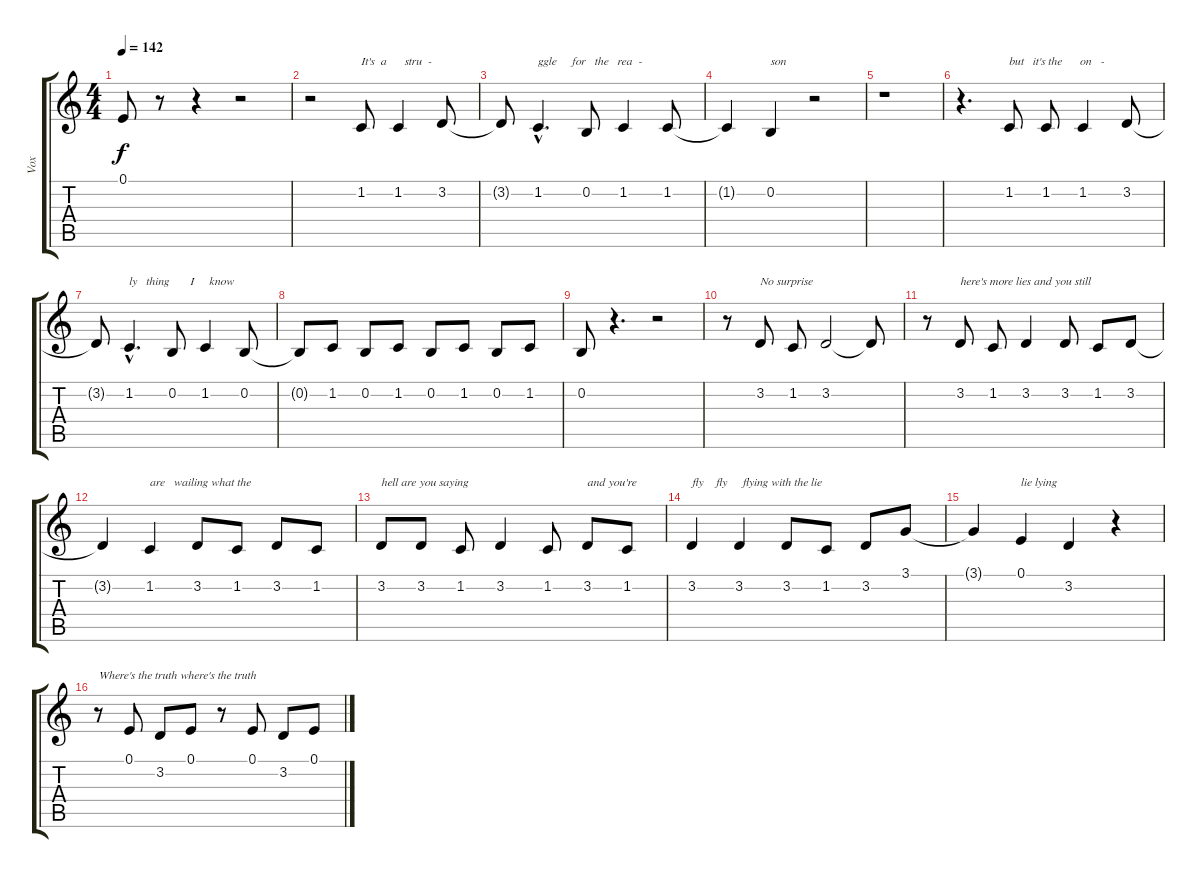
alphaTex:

\track ("Vox" "Vox") {instrument violin}
\staff {score tabs}
\tuning (E4 B3 G3 D3 A2 E2) {hide}
\ts (4 4)
\tempo 142
\clef g2
\ks c
0.1{t}.8{dy f} r.8 r.4 r.2 |
r.2 1.2.8{txt "It's  a      stru  -"} 1.2.4 3.2.8 |
3.2{t}.8 1.2{hac}.4{d txt "ggle     for   the   rea  -"} 0.2.8 1.2.4 1.2.8 |
1.2{t}.4 0.2.4{txt "son"} r.2 |
r.1 |
r.4{d} 1.2.8{txt "but   it's the      on   -"} 1.2.8 1.2.4 3.2.8 |
3.2{t}.8 1.2{hac}.4{d txt "ly   thing       I     know"} 0.2.8 1.2.4 0.2.8 |
0.2{t}.8 1.2.8 0.2.8 1.2.8 0.2.8 1.2.8 0.2.8 1.2.8 |
0.2.8 r.4{d} r.2 |
r.8 3.2.8{txt "No surprise"} 1.2.8 3.2.2 3.2{t}.8 |
r.8 3.2.8{txt "here's more lies and you still"} 1.2.8 3.2.4 3.2.8 1.2.8 3.2.8 |
3.2{t}.4 1.2.4{txt "are   wailing what the"} 3.2.8 1.2.8 3.2.8 1.2.8 |
3.2.8{txt "hell are you saying"} 3.2.8 1.2.8 3.2.4 1.2.8 3.2.8{txt "and you're"} 1.2.8 |
3.2.4{txt "fly    fly     flying with the lie"} 3.2.4 3.2.8 1.2.8 3.2.8 3.1.8 |
3.1{t}.4 0.1.4{txt "lie lying"} 3.2.4 r.4 |
r.8{txt "Where's the truth where's the truth"} 0.1.8 3.2.8 0.1.8 r.8 0.1.8 3.2.8 0.1.8
